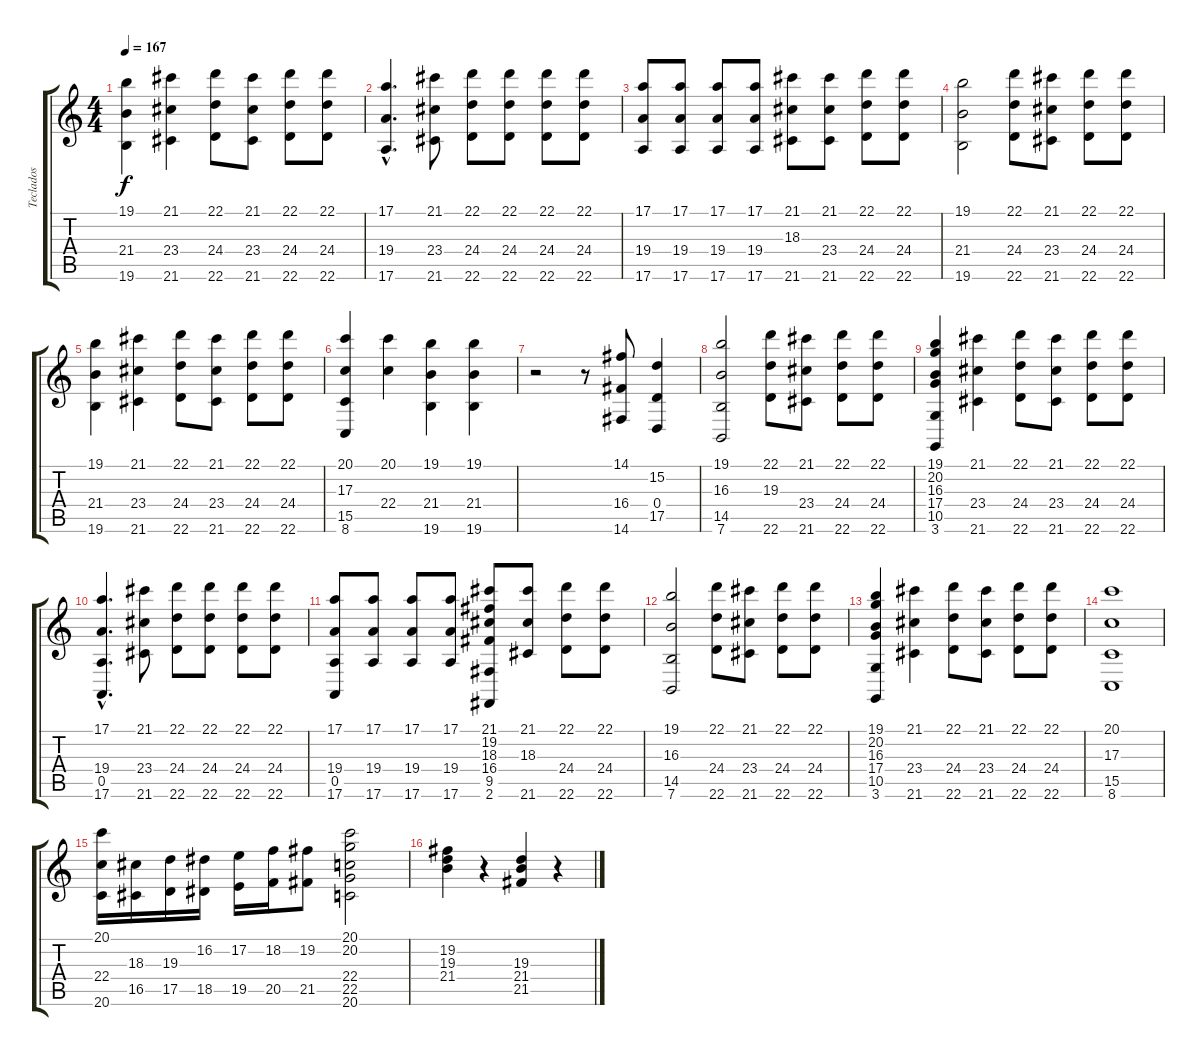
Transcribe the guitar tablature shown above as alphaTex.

\track ("Teclados" "Teclados") {instrument stringensemble1}
\staff {score tabs}
\tuning (E4 B3 G3 D3 A2 E2) {hide}
\ts (4 4)
\tempo 167
\clef g2
\ks c
(19.1 21.4 19.6).4{dy f} (21.1 23.4 21.6).4 (22.1 24.4 22.6).8 (21.1 23.4 21.6).8 (22.1 24.4 22.6).8 (22.1 24.4 22.6).8 |
(17.1{hac} 19.4{hac} 17.6{hac}).4{d} (21.1 23.4 21.6).8 (22.1 24.4 22.6).8 (22.1 24.4 22.6).8 (22.1 24.4 22.6).8 (22.1 24.4 22.6).8 |
(17.1 19.4 17.6).8 (17.1 19.4 17.6).8 (17.1 19.4 17.6).8 (17.1 19.4 17.6).8 (21.1 18.3 21.6).8 (21.1 23.4 21.6).8 (22.1 24.4 22.6).8 (22.1 24.4 22.6).8 |
(19.1 21.4 19.6).2 (22.1 24.4 22.6).8 (21.1 23.4 21.6).8 (22.1 24.4 22.6).8 (22.1 24.4 22.6).8 |
(19.1 21.4 19.6).4 (21.1 23.4 21.6).4 (22.1 24.4 22.6).8 (21.1 23.4 21.6).8 (22.1 24.4 22.6).8 (22.1 24.4 22.6).8 |
(20.1 17.3 15.5 8.6).4 (20.1 22.4).4 (19.1 21.4 19.6).4 (19.1 21.4 19.6).4 |
r.2 r.8 (14.1 16.4 14.6).8 (15.2 0.4 17.5).4 |
(19.1 16.3 14.5 7.6).2 (22.1 19.3 22.6).8 (21.1 23.4 21.6).8 (22.1 24.4 22.6).8 (22.1 24.4 22.6).8 |
(19.1 20.2 16.3 17.4 10.5 3.6).4 (21.1 23.4 21.6).4 (22.1 24.4 22.6).8 (21.1 23.4 21.6).8 (22.1 24.4 22.6).8 (22.1 24.4 22.6).8 |
(17.1{hac} 19.4{hac} 0.5{hac} 17.6{hac}).4{d} (21.1 23.4 21.6).8 (22.1 24.4 22.6).8 (22.1 24.4 22.6).8 (22.1 24.4 22.6).8 (22.1 24.4 22.6).8 |
(17.1 19.4 0.5 17.6).8 (17.1 19.4 17.6).8 (17.1 19.4 17.6).8 (17.1 19.4 17.6).8 (21.1 19.2 18.3 16.4 9.5 2.6).8 (21.1 18.3 21.6).8 (22.1 24.4 22.6).8 (22.1 24.4 22.6).8 |
(19.1 16.3 14.5 7.6).2 (22.1 24.4 22.6).8 (21.1 23.4 21.6).8 (22.1 24.4 22.6).8 (22.1 24.4 22.6).8 |
(19.1 20.2 16.3 17.4 10.5 3.6).4 (21.1 23.4 21.6).4 (22.1 24.4 22.6).8 (21.1 23.4 21.6).8 (22.1 24.4 22.6).8 (22.1 24.4 22.6).8 |
(20.1 17.3 15.5 8.6).1 |
(20.1 22.4 20.6).16 (18.3 16.5).16 (19.3 17.5).16 (16.2 18.5).16 (17.2 19.5).16 (18.2 20.5).16 (19.2 21.5).8 (20.1 20.2 22.4 22.5 20.6).2 |
(19.2 19.3 21.4).4 r.4 (19.3 21.4 21.5).4 r.4
